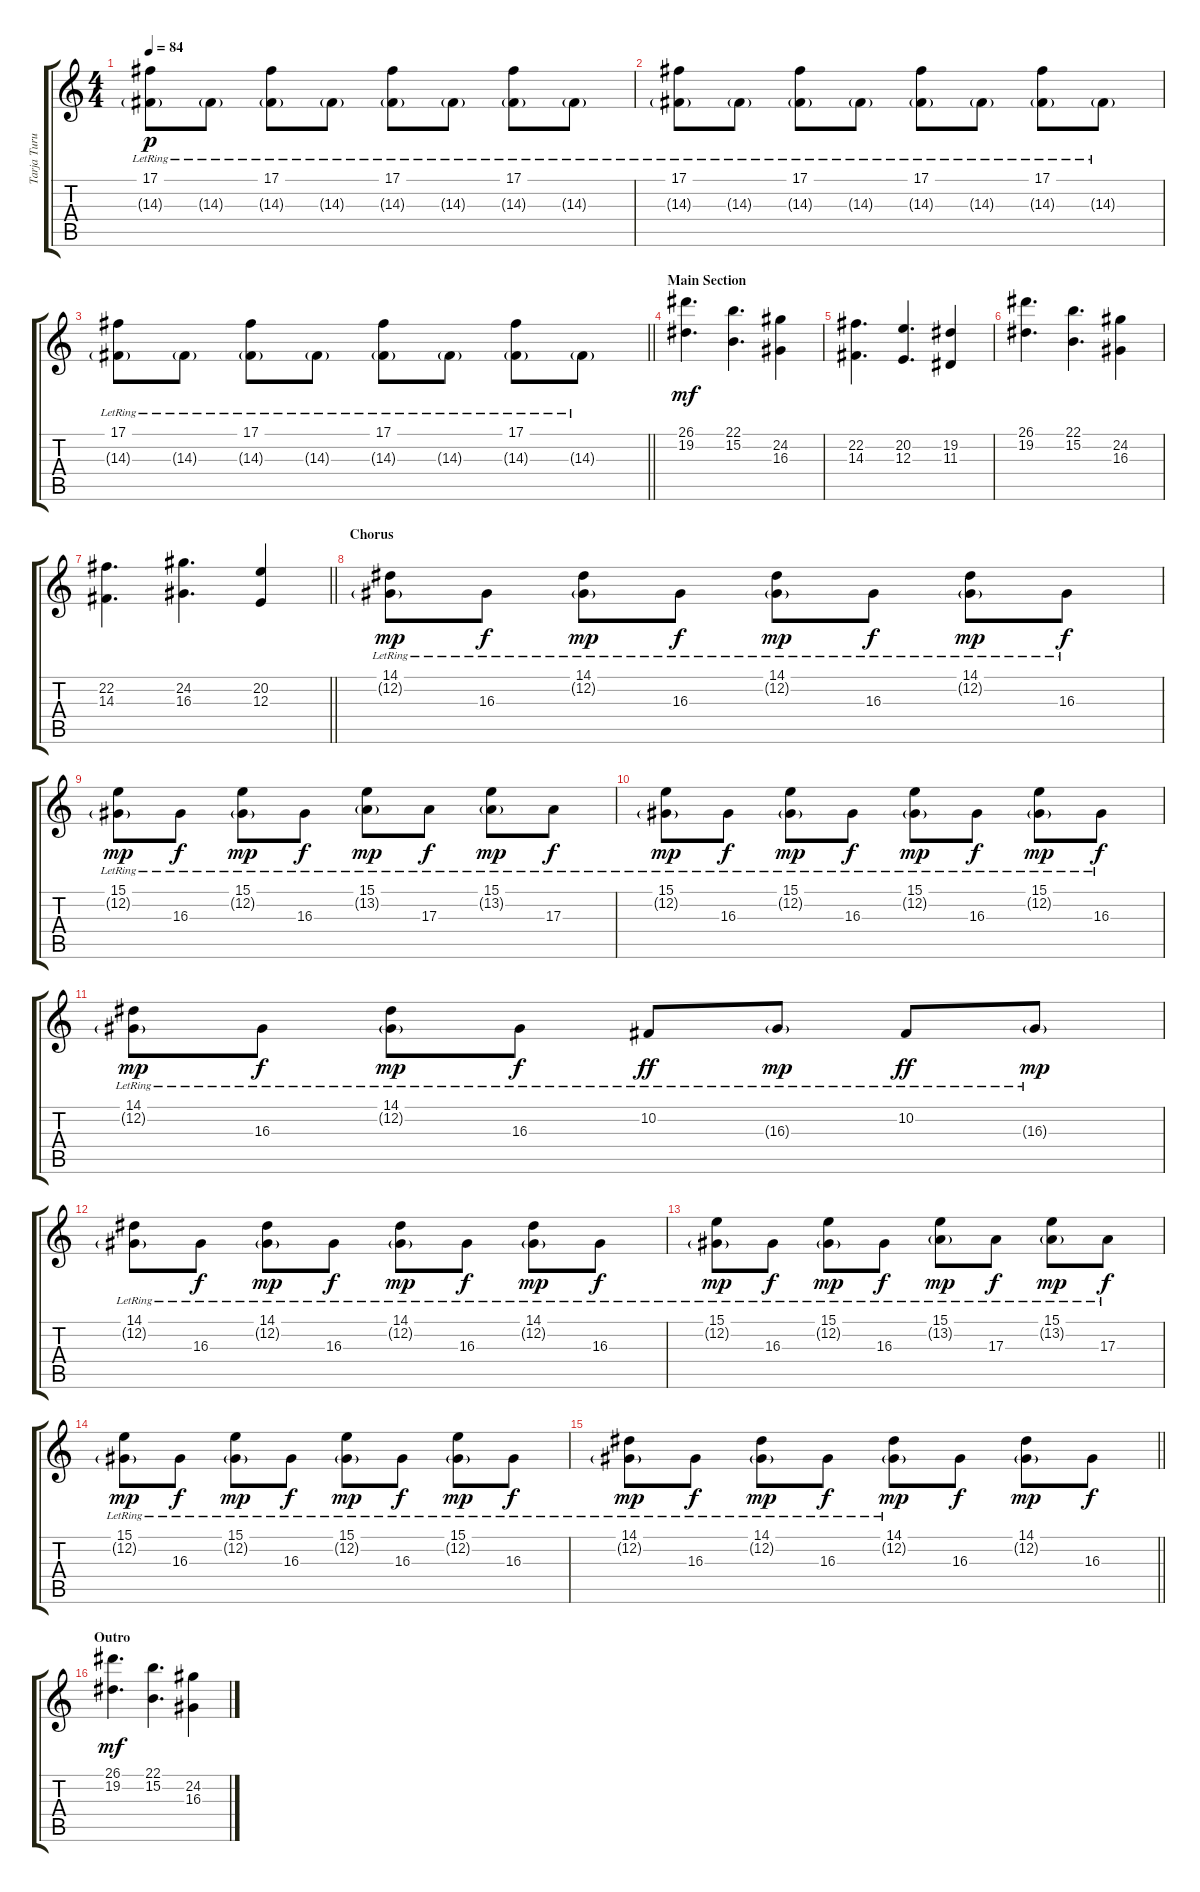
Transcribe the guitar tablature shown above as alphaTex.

\track ("Tarja Turunen" "Tarja Turu") {instrument acousticgrandpiano}
\staff {score tabs}
\tuning (Db4 Ab3 E3 B2 Gb2 Db2) {hide}
\ts (4 4)
\tempo 84
\clef g2
\ks c
(17.1{lr} 14.3{g lr}).8{dy p} 14.3{g lr}.8 (17.1{lr} 14.3{g lr}).8 14.3{g lr}.8 (17.1{lr} 14.3{g lr}).8 14.3{g lr}.8 (17.1{lr} 14.3{g lr}).8 14.3{g lr}.8 |
(17.1{lr} 14.3{g lr}).8 14.3{g lr}.8 (17.1{lr} 14.3{g lr}).8 14.3{g lr}.8 (17.1{lr} 14.3{g lr}).8 14.3{g lr}.8 (17.1{lr} 14.3{g lr}).8 14.3{g lr}.8 |
\barLineRight lightlight
(17.1{lr} 14.3{g lr}).8 14.3{g lr}.8 (17.1{lr} 14.3{g lr}).8 14.3{g lr}.8 (17.1{lr} 14.3{g lr}).8 14.3{g lr}.8 (17.1{lr} 14.3{g lr}).8 14.3{g lr}.8 |
\section ("" "Main Section")
(26.1 19.2).4{d dy mf instrument pad1newage} (22.1 15.2).4{d} (24.2 16.3).4 |
(22.2 14.3).4{d} (20.2 12.3).4{d} (19.2 11.3).4 |
(26.1 19.2).4{d} (22.1 15.2).4{d} (24.2 16.3).4 |
\barLineRight lightlight
(22.2 14.3).4{d} (24.2 16.3).4{d} (20.2 12.3).4 |
\section ("" "Chorus")
(14.1{lr} 12.2{g lr}).8{dy mp volume 16 instrument brightacousticpiano} 16.3{lr}.8{dy f} (14.1{lr} 12.2{g lr}).8{dy mp} 16.3{lr}.8{dy f} (14.1{lr} 12.2{g lr}).8{dy mp} 16.3{lr}.8{dy f} (14.1{lr} 12.2{g lr}).8{dy mp} 16.3{lr}.8{dy f} |
(15.1{lr} 12.2{g lr}).8{dy mp} 16.3{lr}.8{dy f} (15.1{lr} 12.2{g lr}).8{dy mp} 16.3{lr}.8{dy f} (15.1{lr} 13.2{g lr}).8{dy mp} 17.3{lr}.8{dy f} (15.1{lr} 13.2{g lr}).8{dy mp} 17.3{lr}.8{dy f} |
(15.1{lr} 12.2{g lr}).8{dy mp} 16.3{lr}.8{dy f} (15.1{lr} 12.2{g lr}).8{dy mp} 16.3{lr}.8{dy f} (15.1{lr} 12.2{g lr}).8{dy mp} 16.3{lr}.8{dy f} (15.1{lr} 12.2{g lr}).8{dy mp} 16.3{lr}.8{dy f} |
(14.1{lr} 12.2{g lr}).8{dy mp} 16.3{lr}.8{dy f} (14.1{lr} 12.2{g lr}).8{dy mp} 16.3{lr}.8{dy f} 10.2{lr}.8{dy ff} 16.3{g lr}.8{dy mp} 10.2{lr}.8{dy ff} 16.3{g lr}.8{dy mp} |
(14.1{lr} 12.2{g lr}).8 16.3{lr}.8{dy f} (14.1{lr} 12.2{g lr}).8{dy mp} 16.3{lr}.8{dy f} (14.1{lr} 12.2{g lr}).8{dy mp} 16.3{lr}.8{dy f} (14.1{lr} 12.2{g lr}).8{dy mp} 16.3{lr}.8{dy f} |
(15.1{lr} 12.2{g lr}).8{dy mp} 16.3{lr}.8{dy f} (15.1{lr} 12.2{g lr}).8{dy mp} 16.3{lr}.8{dy f} (15.1{lr} 13.2{g lr}).8{dy mp} 17.3{lr}.8{dy f} (15.1{lr} 13.2{g lr}).8{dy mp} 17.3{lr}.8{dy f} |
(15.1{lr} 12.2{g lr}).8{dy mp} 16.3{lr}.8{dy f} (15.1{lr} 12.2{g lr}).8{dy mp} 16.3{lr}.8{dy f} (15.1{lr} 12.2{g lr}).8{dy mp} 16.3{lr}.8{dy f} (15.1{lr} 12.2{g lr}).8{dy mp} 16.3{lr}.8{dy f} |
\barLineRight lightlight
(14.1{lr} 12.2{g lr}).8{dy mp} 16.3{lr}.8{dy f} (14.1{lr} 12.2{g lr}).8{dy mp} 16.3{lr}.8{dy f} (14.1{lr} 12.2{g lr}).8{dy mp} 16.3.8{dy f} (14.1 12.2{g}).8{dy mp} 16.3.8{dy f} |
\section ("" "Outro")
(26.1 19.2).4{d dy mf instrument pad1newage} (22.1 15.2).4{d} (24.2 16.3).4
